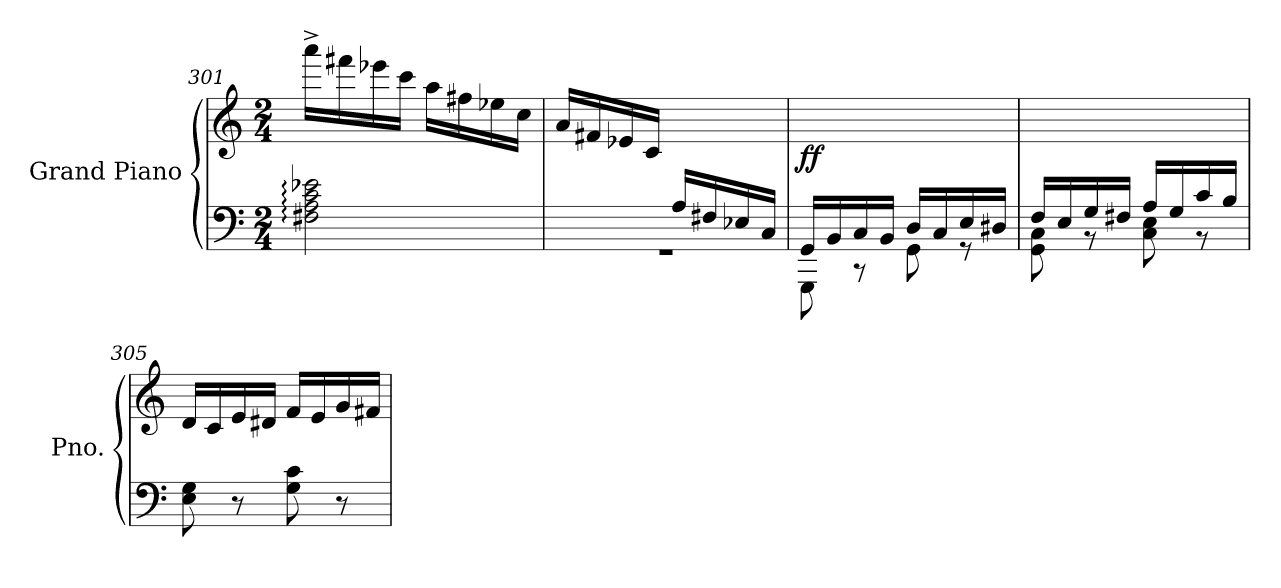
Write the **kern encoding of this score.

**kern	**kern	**dynam
*part1	*part1	*part1
*staff2	*staff1	*staff1/2
*I"Grand Piano	*	*
*I'Pno.	*	*
!!LO:PB:g=z
*clefF4	*clefG2	*
*k[]	*k[]	*
*M2/4	*M2/4	*
=301	=301	=301
2F#X\: 2A\: 2c\: 2e-X\:	(16aaa^\LL	.
.	16fff#X\	.
.	16eee-X\	.
.	16ccc\JJ	.
.	16aa\LL	.
.	16ff#X\	.
.	16ee-X\	.
.	16cc\JJ	.
=302	=302	=302
*^	*	*
4ryy	2r	16a/LL	.
.	.	16f#X/	.
.	.	16e-X/	.
.	.	16c/JJ	.
16A/LL	.	4ryy	.
16F#X/	.	.	.
16E-X/	.	.	.
16C/JJ)	.	.	.
=303	=303	=303	=303
!	!	!	!LO:DY:b
16GG/LL	8GGG\	2ryy	ff
16BB/	.	.	.
16C/	8rCC	.	.
16BB/JJ	.	.	.
16D/LL	8GG\	.	.
16C/	.	.	.
16E/	8rGG	.	.
16D#X/JJ	.	.	.
=304	=304	=304	=304
16F/LL	8GG\ 8C\	2ryy	.
16E/	.	.	.
16G/	8rBB	.	.
16F#X/JJ	.	.	.
16A/LL	8C\ 8E\	.	.
16G/	.	.	.
16c/	8rBB	.	.
16B/JJ	.	.	.
*v	*v	*	*
=305	=305	=305
8E\ 8G\	16d/LL	.
.	16c/	.
8r	16e/	.
.	16d#X/JJ	.
8G\ 8c\	16f/LL	.
.	16e/	.
8r	16g/	.
.	16f#X/JJ	.
=	=	=
*-	*-	*-
